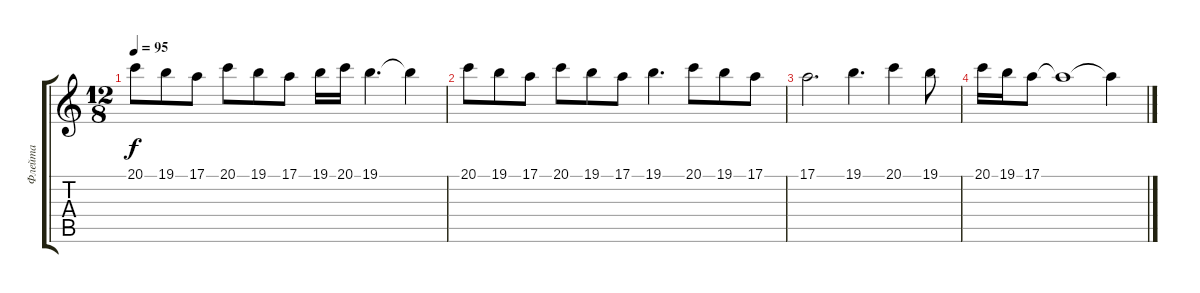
\track ("Флейта " "Флейта ") {instrument flute}
\staff {score tabs}
\tuning (E4 B3 G3 D3 A2 E2) {hide}
\ts (12 8)
\tempo 95
\clef g2
\ks c
20.1.8{dy f} 19.1.8 17.1.8 20.1.8 19.1.8 17.1.8 19.1.16 20.1.16 19.1.4{d} 19.1{t}.4 |
20.1.8 19.1.8 17.1.8 20.1.8 19.1.8 17.1.8 19.1.4{d} 20.1.8 19.1.8 17.1.8 |
17.1.2{d} 19.1.4{d} 20.1.4 19.1.8 |
20.1.16 19.1.16 17.1.8 17.1{t}.1 17.1{t}.4
